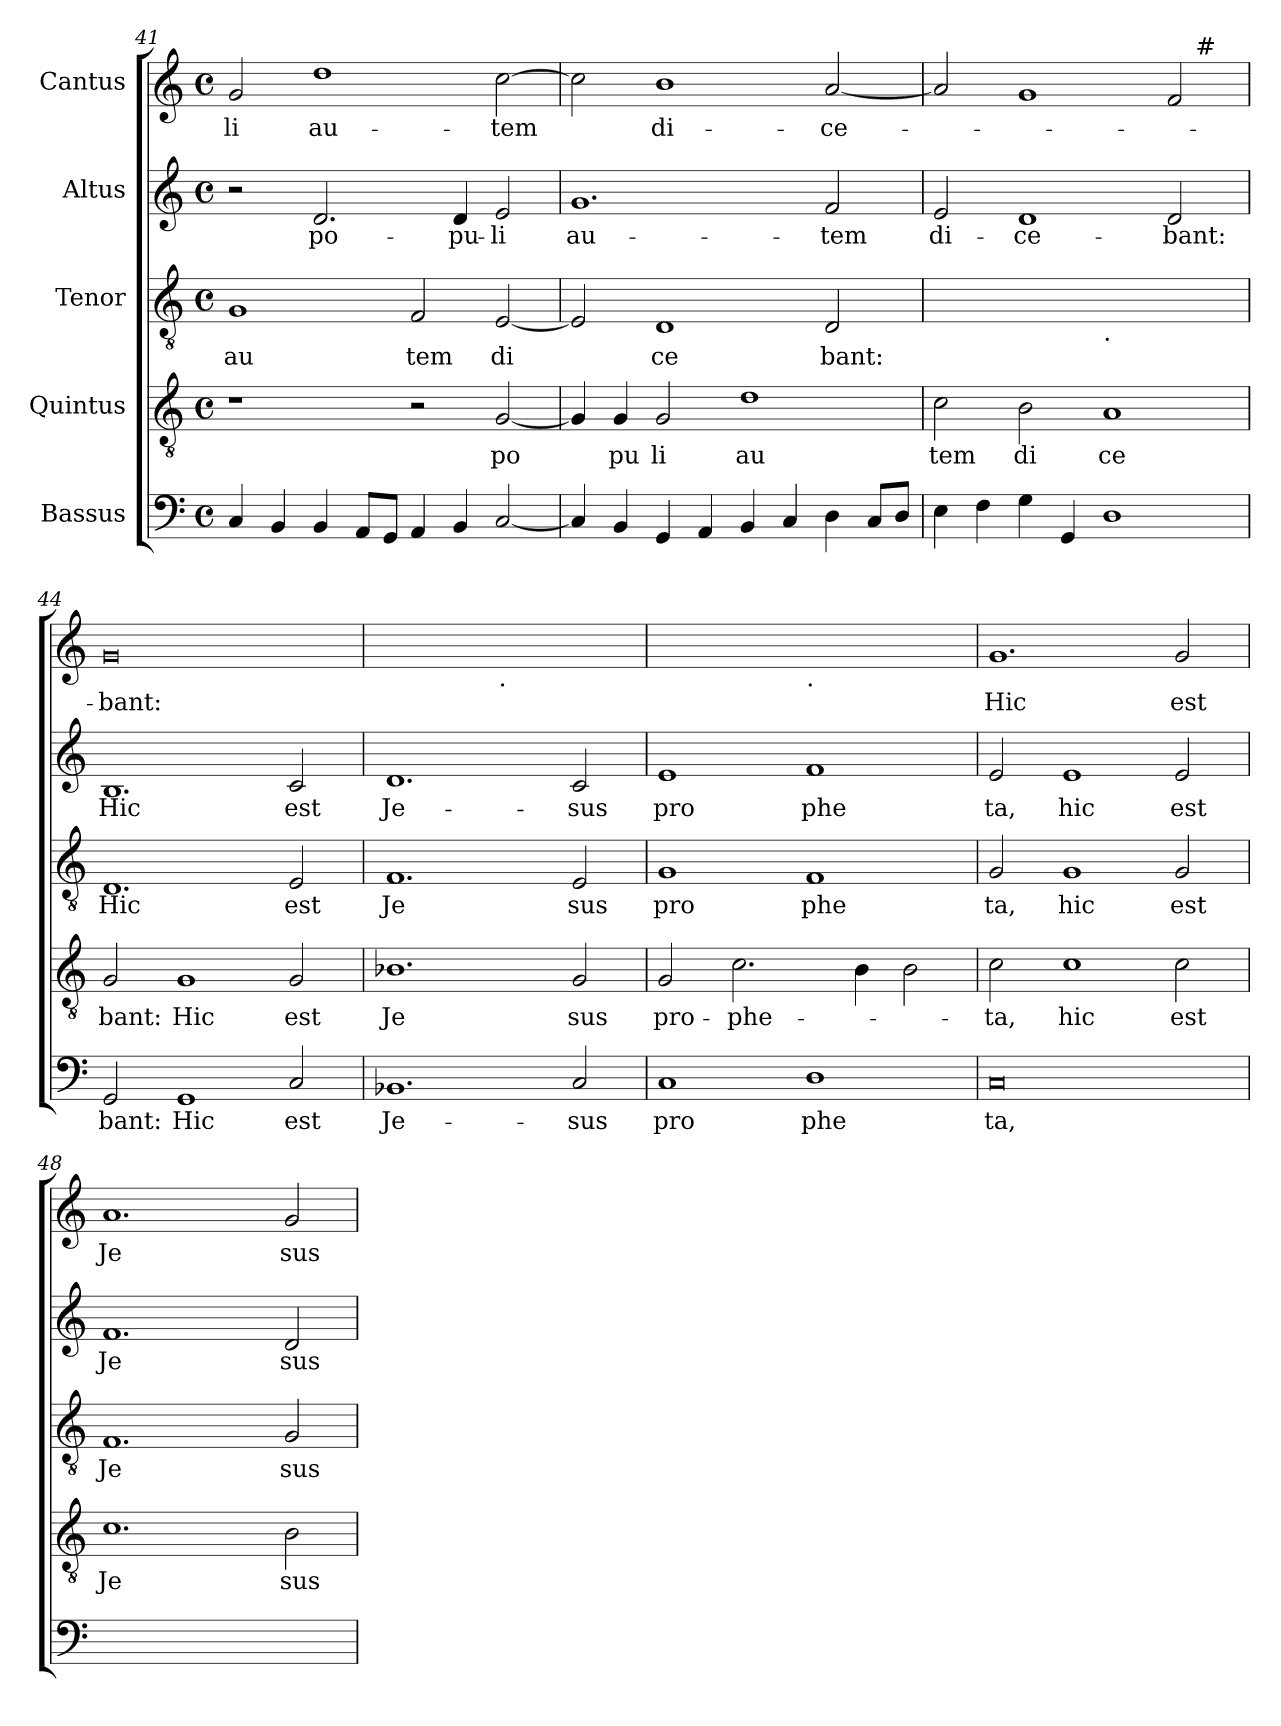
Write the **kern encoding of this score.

**kern	**text	**kern	**text	**kern	**text	**kern	**text	**kern	**text
*part5	*part5	*part4	*part4	*part3	*part3	*part2	*part2	*part1	*part1
*staff5	*staff5	*staff4	*staff4	*staff3	*staff3	*staff2	*staff2	*staff1	*staff1
*I"Bassus	*	*I"Quintus	*	*I"Tenor	*	*I"Altus	*	*I"Cantus	*
*clefF4	*	*clefGv2	*	*clefGv2	*	*clefG2	*	*clefG2	*
*k[]	*	*k[]	*	*k[]	*	*k[]	*	*k[]	*
*M4/4	*	*M4/4	*	*M4/4	*	*M4/4	*	*M4/4	*
*met(c)	*	*met(c)	*	*met(c)	*	*met(c)	*	*met(c)	*
=41	=41	=41	=41	=41	=41	=41	=41	=41	=41
!	!	!	!	!	!LO:LY:b	!	!	!	!LO:LY:b
4C/	.	1r	.	1G	au	2r	.	2g/	-li
4BB/	.	.	.	.	.	.	.	.	.
!	!	!	!	!	!	!	!LO:LY:b	!	!LO:LY:b
4BB/	.	.	.	.	.	2.d/	po-	1dd	au-
8AA/L	.	.	.	.	.	.	.	.	.
8GG/J	.	.	.	.	.	.	.	.	.
!	!	!	!	!	!LO:LY:b	!	!	!	!
4AA/	.	2r	.	2F/	tem	.	.	.	.
!	!	!	!	!	!	!	!LO:LY:b	!	!
4BB/	.	.	.	.	.	4d/	-pu-	.	.
!	!	!	!LO:LY:b	!	!LO:LY:b	!	!LO:LY:b	!	!LO:LY:b
[<2C/	.	[<2G/	po	[<2E/	di	2e/	-li	[>2cc\	-tem
=42	=42	=42	=42	=42	=42	=42	=42	=42	=42
!	!	!	!	!	!	!	!LO:LY:b	!	!
4C/]	.	4G/]	.	2E/]	.	1.g	au-	2cc\]	.
!	!	!	!LO:LY:b	!	!	!	!	!	!
4BB/	.	4G/	pu	.	.	.	.	.	.
!	!	!	!LO:LY:b	!	!LO:LY:b	!	!	!	!LO:LY:b
4GG/	.	2G/	li	1D	ce	.	.	1b	di-
4AA/	.	.	.	.	.	.	.	.	.
!	!	!	!LO:LY:b	!	!	!	!	!	!
4BB/	.	1d	au	.	.	.	.	.	.
4C/	.	.	.	.	.	.	.	.	.
!	!	!	!	!	!LO:LY:b	!	!LO:LY:b	!	!LO:LY:b
4D\	.	.	.	2D/	bant:	2f/	-tem	[<2a/	-ce-
8C/L	.	.	.	.	.	.	.	.	.
8D/J	.	.	.	.	.	.	.	.	.
=43	=43	=43	=43	=43	=43	=43	=43	=43	=43
!	!	!	!LO:LY:b	!	!	!	!LO:LY:b	!	!
*	*	*	*	*	*	*	*	*^	*
4E\	.	2c\	tem	1ryy	.	2e/	di-	2a/]	1ryy	.
4F\	.	.	.	.	.	.	.	.	.	.
!	!	!	!LO:LY:b	!	!	!	!LO:LY:b	!	!	!
4G\	.	2B\	di	.	.	1d	-ce-	1g	.	.
4GG/	.	.	.	.	.	.	.	.	.	.
!	!	!	!	!LO:TX:b:t=.	!	!	!	!	!	!
!	!	!	!LO:LY:b	!	!	!	!	!	!	!
1D	.	1A	ce	1ryy	.	.	.	.	2ryy	.
!	!	!	!	!	!	!	!LO:LY:b	!	!	!
.	.	.	.	.	.	2d/	-bant:	2f/	8ryy	.
!	!	!	!	!	!	!	!	!	!LO:TX:a:t=#	!
.	.	.	.	.	.	.	.	.	4.ryy	.
=44	=44	=44	=44	=44	=44	=44	=44	=44	=44	=44
!	!LO:LY:b	!	!LO:LY:b	!	!LO:LY:b	!	!LO:LY:b	!	!	!LO:LY:b
*	*	*	*	*	*	*	*	*v	*v	*
2GG/	-bant:	2G/	bant:	1.D	Hic	1.B	Hic	0g	-bant:
!	!LO:LY:b	!	!LO:LY:b	!	!	!	!	!	!
1GG	Hic	1G	Hic	.	.	.	.	.	.
!	!LO:LY:b	!	!LO:LY:b	!	!LO:LY:b	!	!LO:LY:b	!	!
2C/	est	2G/	est	2E/	est	2c/	est	.	.
=45	=45	=45	=45	=45	=45	=45	=45	=45	=45
!	!LO:LY:b	!	!LO:LY:b	!	!LO:LY:b	!	!LO:LY:b	!	!
1.BB-X	Je-	1.B-X	Je	1.F	Je	1.d	Je-	1ryy	.
!	!	!	!	!	!	!	!	!LO:TX:b:t=.	!
.	.	.	.	.	.	.	.	1ryy	.
!	!LO:LY:b	!	!LO:LY:b	!	!LO:LY:b	!	!LO:LY:b	!	!
2C/	-sus	2G/	sus	2E/	sus	2c/	-sus	.	.
!!LO:LB:g=z
=46	=46	=46	=46	=46	=46	=46	=46	=46	=46
!	!LO:LY:b	!	!LO:LY:b	!	!LO:LY:b	!	!LO:LY:b	!	!
1C	pro	2G/	pro-	1G	pro	1e	pro	1ryy	.
!	!	!	!LO:LY:b	!	!	!	!	!	!
.	.	2.c\	-phe-	.	.	.	.	.	.
!	!	!	!	!	!	!	!	!LO:TX:b:t=.	!
!	!LO:LY:b	!	!	!	!LO:LY:b	!	!LO:LY:b	!	!
1D	phe	.	.	1F	phe	1f	phe	1ryy	.
.	.	4B\	.	.	.	.	.	.	.
.	.	2B\	.	.	.	.	.	.	.
=47	=47	=47	=47	=47	=47	=47	=47	=47	=47
!	!LO:LY:b	!	!LO:LY:b	!	!LO:LY:b	!	!LO:LY:b	!	!LO:LY:b
0C	ta,	2c\	-ta,	2G/	ta,	2e/	ta,	1.g	Hic
!	!	!	!LO:LY:b	!	!LO:LY:b	!	!LO:LY:b	!	!
.	.	1c	hic	1G	hic	1e	hic	.	.
!	!	!	!LO:LY:b	!	!LO:LY:b	!	!LO:LY:b	!	!LO:LY:b
.	.	2c\	est	2G/	est	2e/	est	2g/	est
=48	=48	=48	=48	=48	=48	=48	=48	=48	=48
!	!	!	!LO:LY:b	!	!LO:LY:b	!	!LO:LY:b	!	!LO:LY:b
1ryy	.	1.c	Je	1.F	Je	1.f	Je	1.a	Je
1ryy	.	.	.	.	.	.	.	.	.
!	!	!	!LO:LY:b	!	!LO:LY:b	!	!LO:LY:b	!	!LO:LY:b
.	.	2B\	-sus	2G/	sus	2d/	sus	2g/	sus
=	=	=	=	=	=	=	=	=	=
*-	*-	*-	*-	*-	*-	*-	*-	*-	*-
